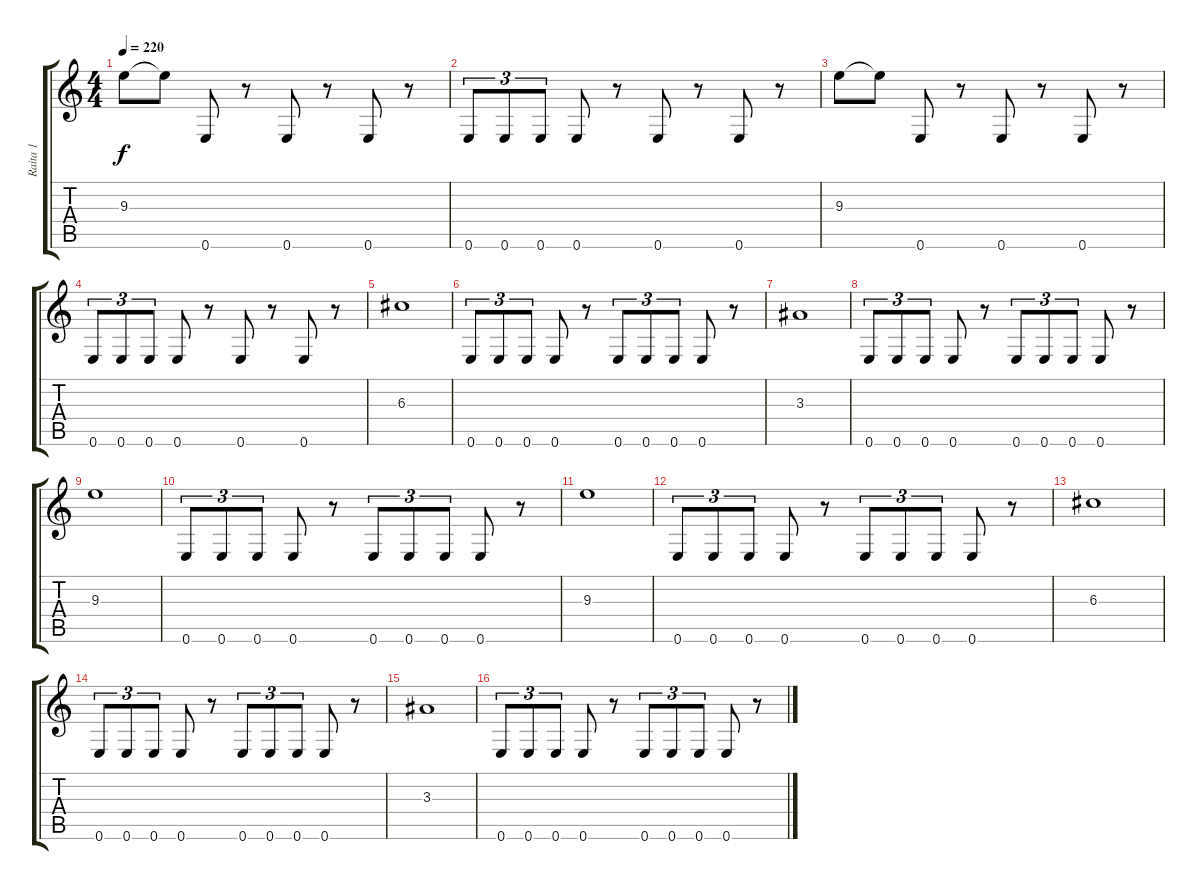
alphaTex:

\track ("Raita 1" "Raita 1") {instrument distortionguitar}
\staff {score tabs}
\tuning (E4 B3 G3 D3 A2 E2) {hide}
\ts (4 4)
\tempo 220
\clef g2
\ks c
9.3.8{dy f} 9.3{t}.8 0.6.8 r.8 0.6.8 r.8 0.6.8 r.8 |
0.6.8{tu (3 2)} 0.6.8{tu (3 2)} 0.6.8{tu (3 2)} 0.6.8 r.8 0.6.8 r.8 0.6.8 r.8 |
9.3.8 9.3{t}.8 0.6.8 r.8 0.6.8 r.8 0.6.8 r.8 |
0.6.8{tu (3 2)} 0.6.8{tu (3 2)} 0.6.8{tu (3 2)} 0.6.8 r.8 0.6.8 r.8 0.6.8 r.8 |
6.3.1 |
0.6.8{tu (3 2)} 0.6.8{tu (3 2)} 0.6.8{tu (3 2)} 0.6.8 r.8 0.6.8{tu (3 2)} 0.6.8{tu (3 2)} 0.6.8{tu (3 2)} 0.6.8 r.8 |
3.3.1 |
0.6.8{tu (3 2)} 0.6.8{tu (3 2)} 0.6.8{tu (3 2)} 0.6.8 r.8 0.6.8{tu (3 2)} 0.6.8{tu (3 2)} 0.6.8{tu (3 2)} 0.6.8 r.8 |
9.3.1 |
0.6.8{tu (3 2)} 0.6.8{tu (3 2)} 0.6.8{tu (3 2)} 0.6.8 r.8 0.6.8{tu (3 2)} 0.6.8{tu (3 2)} 0.6.8{tu (3 2)} 0.6.8 r.8 |
9.3.1 |
0.6.8{tu (3 2)} 0.6.8{tu (3 2)} 0.6.8{tu (3 2)} 0.6.8 r.8 0.6.8{tu (3 2)} 0.6.8{tu (3 2)} 0.6.8{tu (3 2)} 0.6.8 r.8 |
6.3.1 |
0.6.8{tu (3 2)} 0.6.8{tu (3 2)} 0.6.8{tu (3 2)} 0.6.8 r.8 0.6.8{tu (3 2)} 0.6.8{tu (3 2)} 0.6.8{tu (3 2)} 0.6.8 r.8 |
3.3.1 |
0.6.8{tu (3 2)} 0.6.8{tu (3 2)} 0.6.8{tu (3 2)} 0.6.8 r.8 0.6.8{tu (3 2)} 0.6.8{tu (3 2)} 0.6.8{tu (3 2)} 0.6.8 r.8
